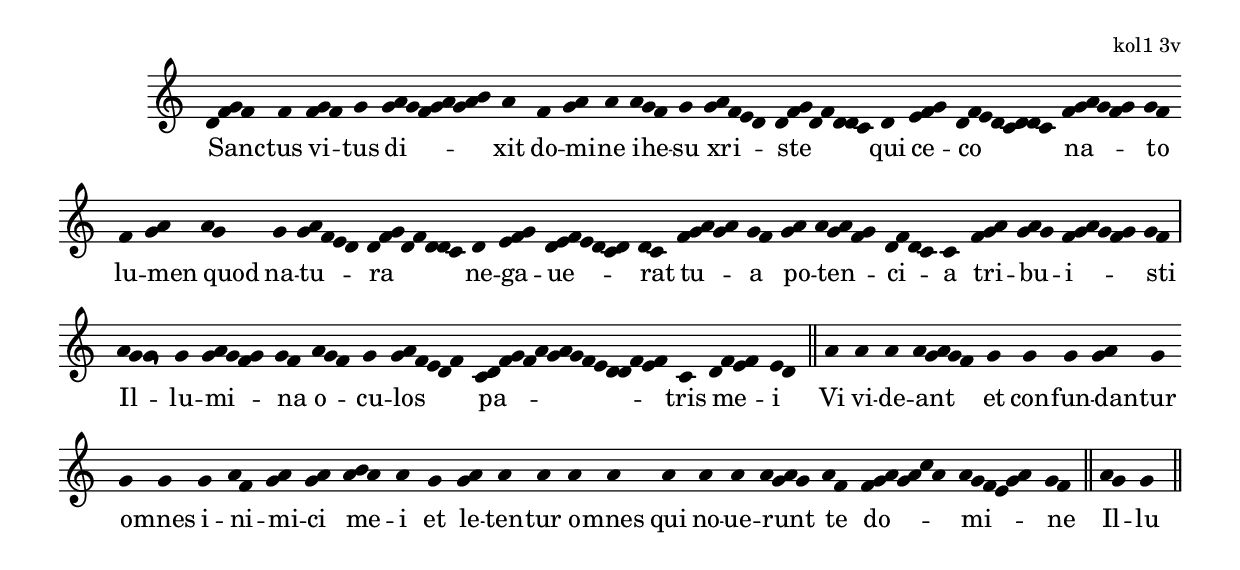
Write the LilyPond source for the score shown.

\version "2.19.32"

\include "../lib/synopsis.ily"

\score {
  \transpose c c' {
    \plainchant
    \melisma { d f g f } f \bar "" \melisma { f g f } g \bar "" \melisma { g a g f g a g a b } a \bar "" f \melisma { g a } a \bar "" \melisma { a g f } g \bar "" \melisma { g a f e d } \melisma { d f g d f d d c } \bar "" d \bar "" \melisma { e f g } \bar "" \melisma { d f e d c d d c } \bar "" \melisma { f g a g f g } \melisma { g f } \bar "" f \melisma { g a } \bar "" \melisma { a g } \bar "" g \melisma { g a f e d } \melisma { d f g d f d d c } \bar "" d \melisma { e f g } \melisma { d e f e d c d } \melisma { d c } \bar "" \melisma { f g a g a } \melisma { g f } \bar "" \melisma { g a } \melisma { a g a f g } \melisma { d f d c } c \bar "" \melisma { f g a } \melisma { g a g } \melisma { f g a g f g } \melisma { g f } \bar "|" \melisma { a g \strophicus g } g \melisma { g a g f g } \melisma { g f } \bar "" \melisma { a g f } g \melisma { g a f e d f } \bar "" \melisma { c d f g f a g a g f e d d f e f } c \bar "" \melisma { d f e f } \melisma { e d } \bar "||" a \bar "" a a \melisma { a g a g f } \bar "" g \bar "" g g \melisma { g a } g \bar "" g g \bar "" g \melisma { a f } \melisma { g a } \melisma { g a } \bar "" \melisma { a b a } a \bar "" g \bar "" \melisma { g a } a a \bar "" a a \bar "" a \bar "" a a \melisma { a g a g } \bar "" \melisma { a f } \bar "" \melisma { f g a g a c' a } \melisma { a g f e g a } \melisma { g f } \bar "||" \melisma { a g } g \bar "||"
  }
  \addlyrics {
    Sanc -- tus vi -- tus di -- xit do -- mi -- ne ihe -- su xri -- ste qui ce --  co na -- to lu -- men quod na -- tu -- ra ne -- ga -- ue -- rat tu -- a po -- ten -- ci -- a tri -- bu -- i -- sti Il -- lu -- mi -- na o -- cu -- los pa -- tris me -- i Vi vi -- de -- ant et con -- fun -- dan -- tur o -- mnes i -- ni -- mi -- ci me -- i et le -- ten -- tur o -- mnes qui no -- ue -- runt te do -- mi -- ne Il -- lu
  }
  \header {
    fontes = "kol1 3v"
  }
}
